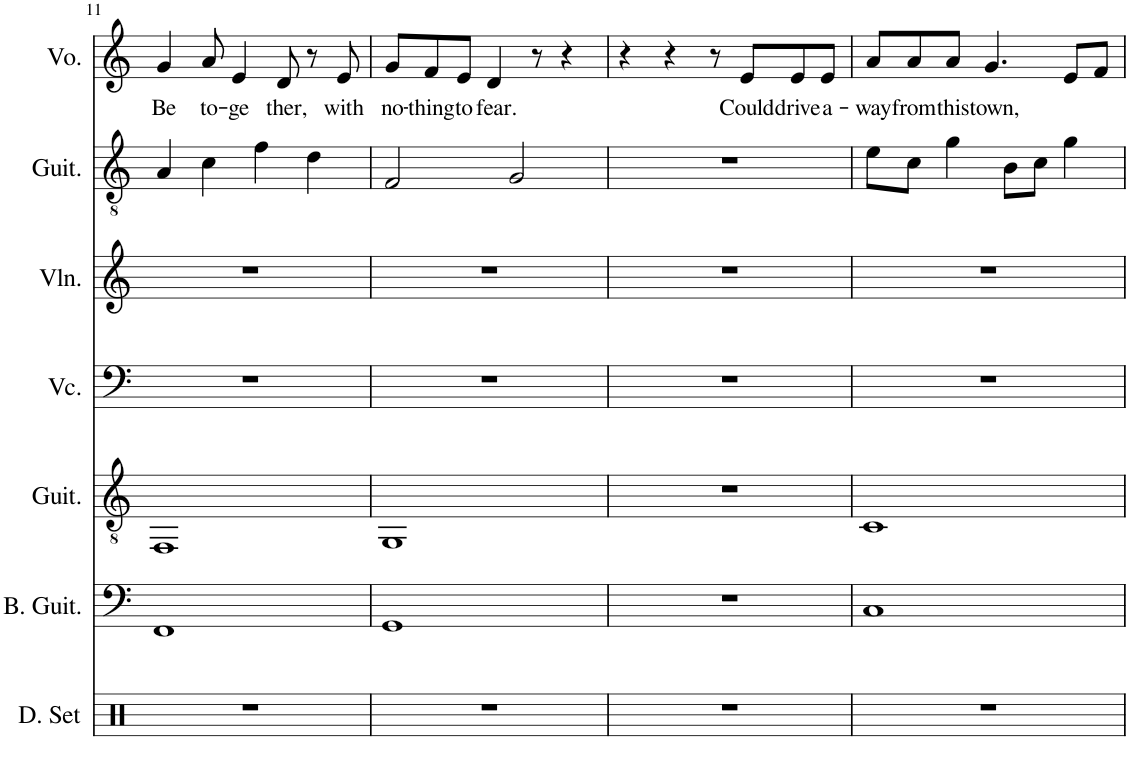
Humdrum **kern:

**kern	**kern	**kern	**kern	**kern	**kern	**kern	**text
*part7	*part6	*part5	*part4	*part3	*part2	*part1	*part1
*staff7	*staff6	*staff5	*staff4	*staff3	*staff2	*staff1	*staff1
*I"Drumset	*I"Bass Guitar	*I"Acoustic Guitar	*I"Violoncello	*I"Violin	*I"Classical Guitar	*I"Voice	*
*I'D. Set	*I'B. Guit.	*I'Guit.	*I'Vc.	*I'Vln.	*I'Guit.	*I'Vo.	*
!!LO:PB:g=z
*clefX	*clefF4	*clefGv2	*clefF4	*clefG2	*clefGv2	*clefG2	*
*	*Trd7c12	*	*	*	*	*	*
*k[]	*k[]	*k[]	*k[]	*k[]	*k[]	*k[]	*
*M4/4	*M4/4	*M4/4	*M4/4	*M4/4	*M4/4	*M4/4	*
=11	=11	=11	=11	=11	=11	=11	=11
!	!	!	!	!	!	!	!LO:LY:b
1r	1FF	1FF	1r	1r	4A/	4g/	Be
!	!	!	!	!	!	!	!LO:LY:b
.	.	.	.	.	4c\	8a/	to-
!	!	!	!	!	!	!	!LO:LY:b
.	.	.	.	.	.	4e/	-ge
.	.	.	.	.	4f\	.	.
!	!	!	!	!	!	!	!LO:LY:b
.	.	.	.	.	.	8d/	ther,
.	.	.	.	.	4d\	8r	.
!	!	!	!	!	!	!	!LO:LY:b
.	.	.	.	.	.	8e/	with
=12	=12	=12	=12	=12	=12	=12	=12
!	!	!	!	!	!	!	!LO:LY:b
1r	1GG	1GG	1r	1r	2F/	8g/L	no-
!	!	!	!	!	!	!	!LO:LY:b
.	.	.	.	.	.	8f/	-thing
!	!	!	!	!	!	!	!LO:LY:b
.	.	.	.	.	.	8e/J	to
!	!	!	!	!	!	!	!LO:LY:b
.	.	.	.	.	.	4d/	fear.
.	.	.	.	.	2G/	.	.
.	.	.	.	.	.	8r	.
.	.	.	.	.	.	4r	.
=13	=13	=13	=13	=13	=13	=13	=13
1r	1r	1r	1r	1r	1r	4r	.
.	.	.	.	.	.	4r	.
.	.	.	.	.	.	8r	.
!	!	!	!	!	!	!	!LO:LY:b
.	.	.	.	.	.	8e/L	Could
!	!	!	!	!	!	!	!LO:LY:b
.	.	.	.	.	.	8e/	drive
!	!	!	!	!	!	!	!LO:LY:b
.	.	.	.	.	.	8e/J	a-
=14	=14	=14	=14	=14	=14	=14	=14
!	!	!	!	!	!	!	!LO:LY:b
1r	1C	1C	1r	1r	8e\L	8a/L	-way
!	!	!	!	!	!	!	!LO:LY:b
.	.	.	.	.	8c\J	8a/	from
!	!	!	!	!	!	!	!LO:LY:b
.	.	.	.	.	4g\	8a/J	this
!	!	!	!	!	!	!	!LO:LY:b
.	.	.	.	.	.	4.g/	town,
.	.	.	.	.	8B\L	.	.
.	.	.	.	.	8c\J	.	.
.	.	.	.	.	4g\	8e/L	.
.	.	.	.	.	.	8f/J	.
=	=	=	=	=	=	=	=
*-	*-	*-	*-	*-	*-	*-	*-
